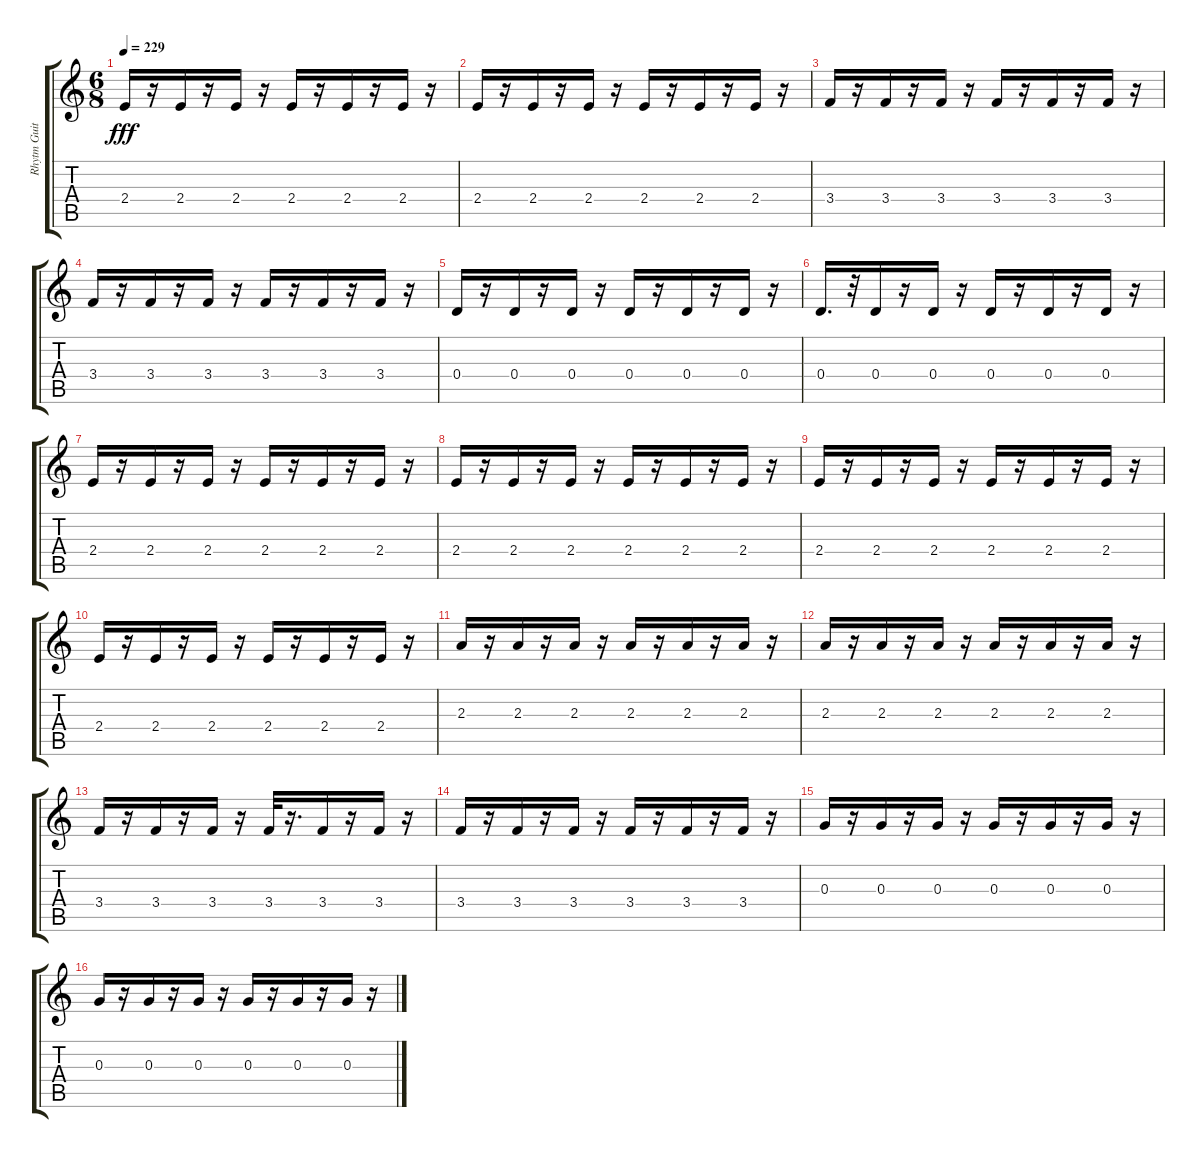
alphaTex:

\track ("Rhytm Guitar2" "Rhytm Guit") {instrument overdrivenguitar}
\staff {score tabs}
\tuning (E4 B3 G3 D3 A2 E2) {hide}
\ts (6 8)
\tempo 229
\clef g2
\ks c
2.4.16{dy fff} r.16 2.4.16 r.16 2.4.16 r.16 2.4.16 r.16 2.4.16 r.16 2.4.16 r.16 |
2.4.16 r.16 2.4.16 r.16 2.4.16 r.16 2.4.16 r.16 2.4.16 r.16 2.4.16 r.16 |
3.4.16 r.16 3.4.16 r.16 3.4.16 r.16 3.4.16 r.16 3.4.16 r.16 3.4.16 r.16 |
3.4.16 r.16 3.4.16 r.16 3.4.16 r.16 3.4.16 r.16 3.4.16 r.16 3.4.16 r.16 |
0.4.16 r.16 0.4.16 r.16 0.4.16 r.16 0.4.16 r.16 0.4.16 r.16 0.4.16 r.16 |
0.4.16{d} r.32 0.4.16 r.16 0.4.16 r.16 0.4.16 r.16 0.4.16 r.16 0.4.16 r.16 |
2.4.16 r.16 2.4.16 r.16 2.4.16 r.16 2.4.16 r.16 2.4.16 r.16 2.4.16 r.16 |
2.4.16 r.16 2.4.16 r.16 2.4.16 r.16 2.4.16 r.16 2.4.16 r.16 2.4.16 r.16 |
2.4.16 r.16 2.4.16 r.16 2.4.16 r.16 2.4.16 r.16 2.4.16 r.16 2.4.16 r.16 |
2.4.16 r.16 2.4.16 r.16 2.4.16 r.16 2.4.16 r.16 2.4.16 r.16 2.4.16 r.16 |
2.3.16 r.16 2.3.16 r.16 2.3.16 r.16 2.3.16 r.16 2.3.16 r.16 2.3.16 r.16 |
2.3.16 r.16 2.3.16 r.16 2.3.16 r.16 2.3.16 r.16 2.3.16 r.16 2.3.16 r.16 |
3.4.16 r.16 3.4.16 r.16 3.4.16 r.16 3.4.32 r.16{d} 3.4.16 r.16 3.4.16 r.16 |
3.4.16 r.16 3.4.16 r.16 3.4.16 r.16 3.4.16 r.16 3.4.16 r.16 3.4.16 r.16 |
0.3.16 r.16 0.3.16 r.16 0.3.16 r.16 0.3.16 r.16 0.3.16 r.16 0.3.16 r.16 |
0.3.16 r.16 0.3.16 r.16 0.3.16 r.16 0.3.16 r.16 0.3.16 r.16 0.3.16 r.16
